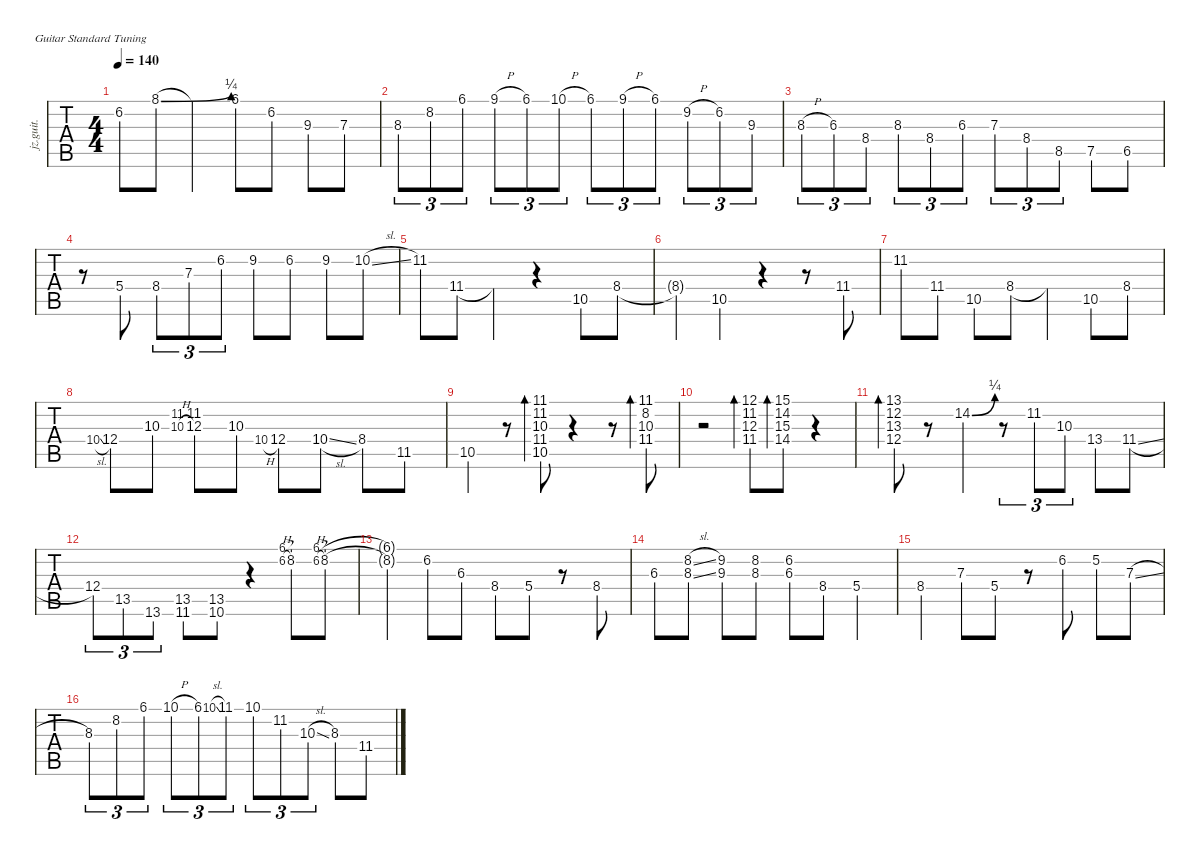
\defaultSystemsLayout 4
\hideDynamics
\bracketExtendMode nobrackets
\otherSystemsTrackNameOrientation horizontal
\track ("Solo" "jz.guit.") {instrument electricguitarjazz}
\staff {tabs}
\tuning (E4 B3 G3 D3 A2 E2)
\ts (4 4)
\tempo 140
\clef g2
\ks bb
6.2{lf 2 acc forcenatural}.8{dy mf} 8.1{be (bend 0 0 6 1) lf 4 acc forcenatural}.8 8.1{t acc forcenatural}.4 6.1{acc b}.8 6.2{acc forcenatural}.8 9.3{acc forcenatural}.8 7.3{acc forcenatural}.8 |
8.3{acc b}.8{tu (3 2)} 8.2{acc forcenatural}.8{tu (3 2)} 6.1{acc b}.8{tu (3 2)} 9.1{h acc b}.8{tu (3 2)} 6.1{acc b}.8{tu (3 2)} 10.1{h acc forcenatural}.8{tu (3 2)} 6.1{acc b}.8{tu (3 2)} 9.1{h acc b}.8{tu (3 2)} 6.1{acc b}.8{tu (3 2)} 9.2{h acc b}.8{tu (3 2)} 6.2{acc forcenatural}.8{tu (3 2)} 9.3{acc forcenatural}.8{tu (3 2)} |
8.3{h acc b}.8{tu (3 2)} 6.3{acc b}.8{tu (3 2)} 8.4{acc b}.8{tu (3 2)} 8.3{acc b}.8{tu (3 2)} 8.4{acc b}.8{tu (3 2)} 6.3{acc b}.8{tu (3 2)} 7.3{acc forcenatural}.8{tu (3 2)} 8.4{acc b}.8{tu (3 2)} 8.5{acc forcenatural}.8{tu (3 2)} 7.5{acc forcenatural}.8 6.5{acc b}.8 |
r.8 5.4{lf 2 acc forcenatural}.8 8.4{lf 5 acc b}.8{tu (3 2)} 7.3{lf 4 acc forcenatural}.8{tu (3 2)} 6.2{lf 2 acc forcenatural}.8{tu (3 2)} 9.2{lf 5 acc b}.8 6.2{lf 2 acc forcenatural}.8 9.2{lf 5 acc b}.8 10.2{sl lf 5 acc forcenatural}.8 |
11.2{lf 5 acc b}.8 11.4{lf 4 acc b}.8 11.4{t acc b}.4 r.4 10.5{acc forcenatural}.8 8.4{acc b}.8 |
8.4{t acc b}.4 10.5{acc forcenatural}.4 r.4 r.8 11.4{acc b}.8 |
11.2{acc b}.8 11.4{acc b}.8 10.5{acc forcenatural}.8 8.4{acc b}.8 8.4{t acc b}.4 10.5{acc forcenatural}.8 8.4{acc b}.8 |
10.4{sl acc forcenatural}.8{gr} 12.4{acc forcenatural}.8 10.3{acc forcenatural}.8 (11.2{acc b} 10.3{h acc forcenatural}).8{gr} (12.3{acc forcenatural} 11.2{acc b}).8 10.3{acc forcenatural}.8 10.4{h acc forcenatural}.8{gr} 12.4{acc forcenatural}.8 10.4{sl acc forcenatural}.8 8.4{acc b}.8 11.5{acc b}.8 |
10.5{acc forcenatural}.4 r.8 (10.5{acc forcenatural} 11.4{acc b} 10.3{acc forcenatural} 11.2{acc b} 11.1{acc b}).8{bd 116} r.4 r.8 (11.4{acc b} 10.3{acc forcenatural} 8.2{acc forcenatural} 11.1{acc b}).8{bd 115} |
r.2 (11.4{acc b} 12.3{acc forcenatural} 11.2{acc b} 12.1{acc forcenatural}).8{bd 114} (15.1{acc forcenatural} 14.2{acc b} 15.3{acc b} 14.4{acc forcenatural}).8{bd 114} r.4 |
(12.4{acc forcenatural} 13.3{acc b} 12.2{acc forcenatural} 13.1{acc forcenatural}).8{bd 114} r.8 14.2{be (bend 0 0 16.8 1) lf 5 acc b}.4 r.8{tu (3 2)} 11.2{lf 3 acc b}.8{tu (3 2)} 10.3{lf 2 acc forcenatural}.8{tu (3 2)} 13.4{lf 5 acc b}.8 11.4{sl lf 3 acc b}.8 |
12.4{lf 3 acc forcenatural}.8{tu (3 2)} 13.5{lf 5 acc b}.8{tu (3 2)} 13.6{lf 4 acc forcenatural}.8{tu (3 2)} (11.6{lf 2 acc b} 13.5{lf 5 acc b}).8 (13.5{lf 5 acc b} 10.6{lf 2 acc forcenatural}).8 r.4 (6.1{lf 2 acc b} 6.2{h lf 2 acc forcenatural}).8{gr} (8.2{lf 4 acc forcenatural} 6.1{t acc b}).8 (6.1{acc b} 6.2{h acc forcenatural}).8{gr} (8.2{acc forcenatural} 6.1{t acc b}).8 |
(8.2{t acc forcenatural} 6.1{t acc b}).4 6.2{lf 2 acc forcenatural}.8 6.3{lf 2 acc b}.8 8.4{lf 5 acc b}.8 5.4{lf 2 acc forcenatural}.8 r.8 8.4{lf 5 acc b}.8 |
6.3{lf 2 acc b}.8 (8.3{sl lf 4 acc b} 8.2{sl lf 4 acc forcenatural}).8 (9.3{lf 4 acc forcenatural} 9.2{lf 4 acc b}).8 (8.2{lf 4 acc forcenatural} 8.3{lf 4 acc b}).8 (6.3{lf 2 acc b} 6.2{lf 2 acc forcenatural}).8 8.4{lf 5 acc b}.8 5.4{lf 2 acc forcenatural}.4 |
8.4{lf 5 acc b}.4 7.3{lf 4 acc forcenatural}.8 5.4{lf 2 acc forcenatural}.8 r.8 6.2{lf 3 acc forcenatural}.8 5.2{lf 2 acc forcenatural}.8 7.3{sl lf 4 acc forcenatural}.8 |
8.3{lf 4 acc b}.8{tu (3 2)} 8.2{lf 4 acc forcenatural}.8{tu (3 2)} 6.1{lf 2 acc b}.8{tu (3 2)} 10.1{h lf 5 acc forcenatural}.8{tu (3 2)} 6.1{lf 2 acc b}.8{tu (3 2)} 10.1{sl acc forcenatural}.8{tu (3 2) gr} 11.1{lf 3 acc b}.8{tu (3 2)} 10.1{lf 2 acc forcenatural}.8{tu (3 2)} 11.2{lf 3 acc b}.8{tu (3 2)} 10.3{sl lf 2 acc forcenatural}.8{tu (3 2)} 8.3{lf 2 acc b}.8 11.4{sl lf 3 acc b}.8
